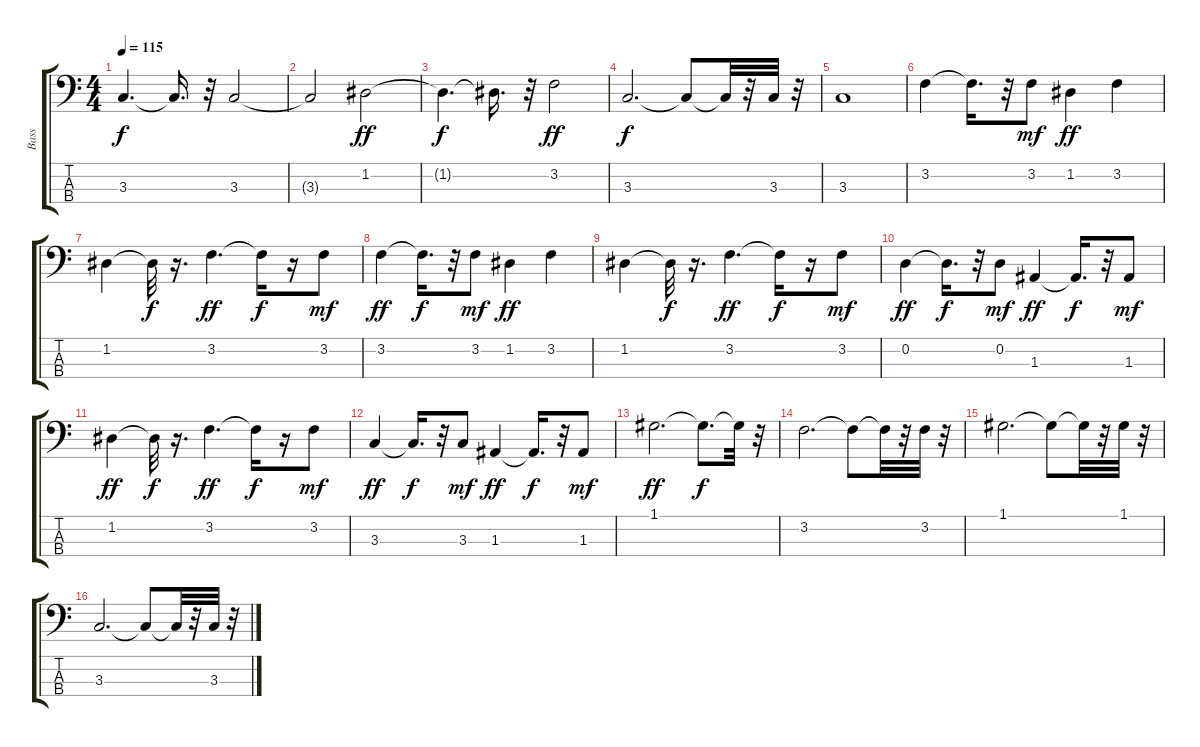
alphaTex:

\track ("Bass" "Bass") {instrument fretlessbass}
\staff {score tabs}
\tuning (G2 D2 A1 E1) {hide}
\ts (4 4)
\tempo 115
\clef f4
\ks c
3.3{t}.4{d dy f} 3.3{t}.16{d} r.32 3.3.2 |
3.3{t}.2 1.2.2{dy ff} |
1.2{t}.4{d dy f} 1.2{t}.16{d} r.32 3.2.2{dy ff} |
3.3.2{d dy f} 3.3{t}.8 3.3{t}.32 r.32 3.3.32 r.32 |
3.3.1 |
3.2.4 3.2{t}.16{d} r.32 3.2.8{dy mf} 1.2.4{dy ff} 3.2.4 |
1.2.4 1.2{t}.32{dy f} r.16{d} 3.2.4{d dy ff} 3.2{t}.16{dy f} r.16 3.2.8{dy mf} |
3.2.4{dy ff} 3.2{t}.16{d dy f} r.32 3.2.8{dy mf} 1.2.4{dy ff} 3.2.4 |
1.2.4 1.2{t}.32{dy f} r.16{d} 3.2.4{d dy ff} 3.2{t}.16{dy f} r.16 3.2.8{dy mf} |
0.2.4{dy ff} 0.2{t}.16{d dy f} r.32 0.2.8{dy mf} 1.3.4{dy ff} 1.3{t}.16{d dy f} r.32 1.3.8{dy mf} |
1.2.4{dy ff} 1.2{t}.32{dy f} r.16{d} 3.2.4{d dy ff} 3.2{t}.16{dy f} r.16 3.2.8{dy mf} |
3.3.4{dy ff} 3.3{t}.16{d dy f} r.32 3.3.8{dy mf} 1.3.4{dy ff} 1.3{t}.16{d dy f} r.32 1.3.8{dy mf} |
1.1.2{d dy ff} 1.1{t}.8{d dy f} 1.1{t}.32 r.32 |
3.2.2{d} 3.2{t}.8 3.2{t}.32 r.32 3.2.32 r.32 |
1.1.2{d} 1.1{t}.8 1.1{t}.32 r.32 1.1.32 r.32 |
3.3.2{d} 3.3{t}.8 3.3{t}.32 r.32 3.3.32 r.32
